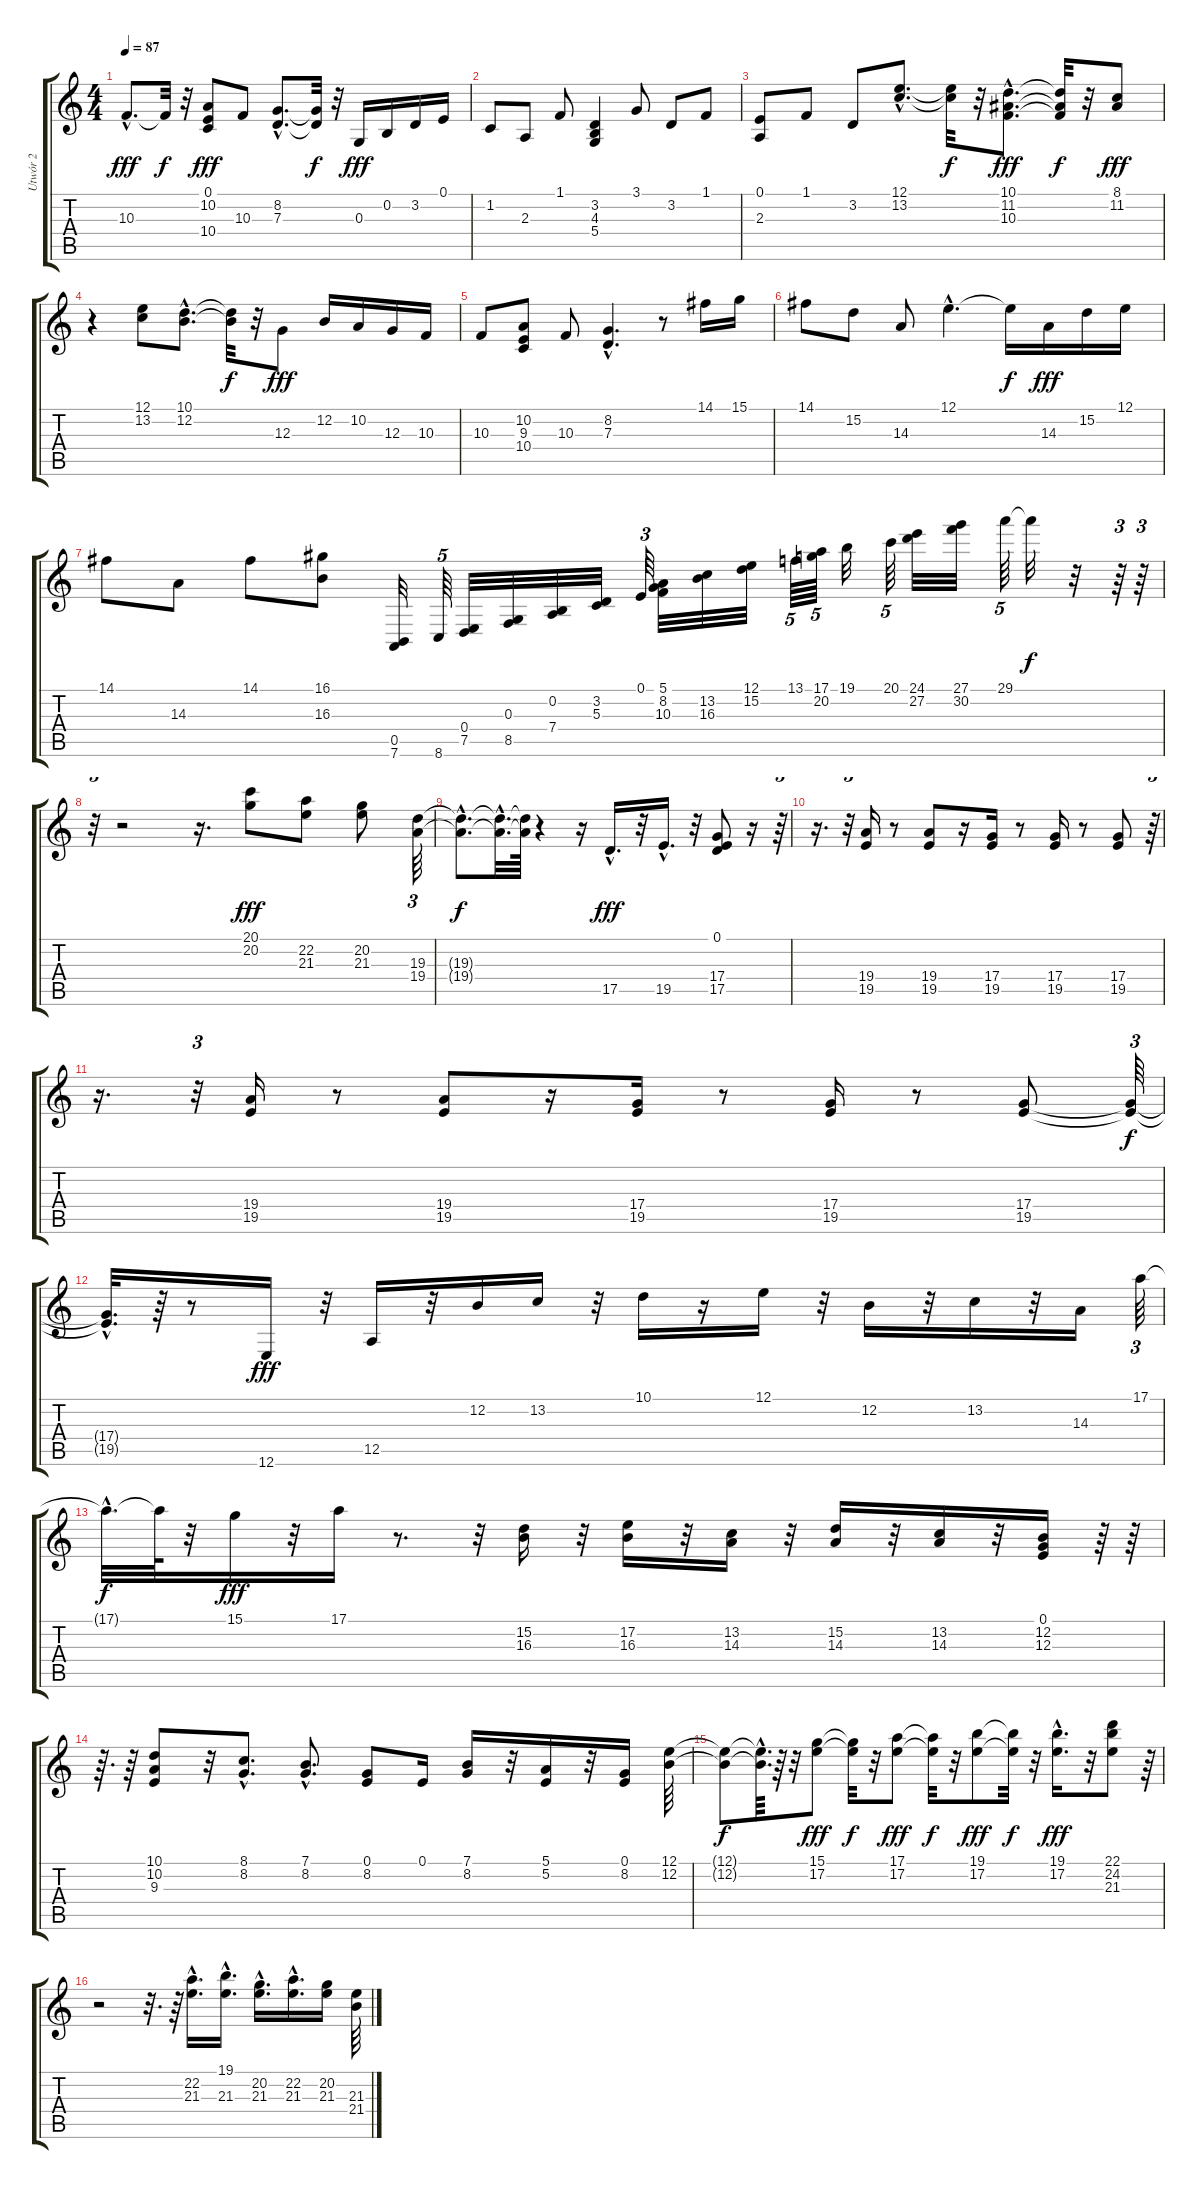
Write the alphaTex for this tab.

\track ("Utwór 2" "Utwór 2") {instrument acousticgrandpiano}
\staff {score tabs}
\tuning (E4 B3 G3 D3 A2 E2) {hide}
\ts (4 4)
\tempo 87
\clef g2
\ks c
10.3{hac}.8{d dy fff} 10.3{t}.32{dy f} r.32 (0.1 10.2 10.4).8{dy fff} 10.3.8 (8.2{hac} 7.3{hac}).8{d} (8.2{t} 7.3{t}).32{dy f} r.32 0.3.16{dy fff} 0.2.16 3.2.16 0.1.16 |
1.2.8 2.3.8 1.1.8 (3.2 4.3 5.4).4 3.1.8 3.2.8 1.1.8 |
(0.1 2.3).8 1.1.8 3.2.8 (12.1{hac} 13.2{hac}).8{d} (12.1{t} 13.2{t}).32{dy f} r.32 (10.1{hac} 11.2{hac} 10.3{hac}).8{d dy fff} (10.1{t} 11.2{t} 10.3{t}).32{dy f} r.32 (8.1 11.2).8{dy fff} |
r.4 (12.1 13.2).8 (10.1{hac} 12.2{hac}).8{d} (10.1{t} 12.2{t}).32{dy f} r.32 12.3.8{dy fff} 12.2.16 10.2.16 12.3.16 10.3.16 |
10.3.8 (10.2 9.3 10.4).8 10.3.8 (8.2{hac} 7.3{hac}).4{d} r.8 14.1.16 15.1.16 |
14.1.8 15.2.8 14.3.8 12.1{hac}.4{d} 12.1{t}.16{dy f} 14.3.16{dy fff} 15.2.16 12.1.16 |
14.1.8 14.3.8 14.1.8 (16.1 16.3).8 (0.5 7.6).32 8.6.64{tu (5 4)} (0.4 7.5).32 (0.3 8.5).32 (0.2 7.4).32 (3.2 5.3).32 0.1.64{tu (3 2)} (5.1 8.2 10.3).32 (13.2 16.3).32 (12.1 15.2).32 13.1.64{tu (5 4)} (17.1 20.2).64{tu (5 4)} 19.1.32 20.1.64{tu (5 4)} (24.1 27.2).32 (27.1 30.2).32 29.1.64{tu (5 4)} 29.1{t}.32{dy f} r.32 r.64{tu (3 2)} r.64{tu (3 2)} |
r.32{tu (3 2)} r.2 r.16{d} (20.1 20.2).8{dy fff volume 16} (22.2 21.3).8 (20.2 21.3).8 (19.3 19.4).64{tu (3 2)} |
(19.3{hac t} 19.4{hac t}).8{d dy f} (19.3{hac t} 19.4{hac t}).32{d} (19.3{t} 19.4{t}).64 r.4 r.16 17.5{hac}.16{d dy fff} r.32 19.5{hac}.16{d} r.32 (0.1 17.4 17.5).8 r.16 r.64{tu (3 2)} |
r.16{d} r.32{tu (3 2)} (19.4 19.5).16 r.8 (19.4 19.5).8 r.16 (17.4 19.5).16 r.8 (17.4 19.5).16 r.8 (17.4 19.5).8 r.64{tu (3 2)} |
r.16{d} r.32{tu (3 2)} (19.4 19.5).16 r.8 (19.4 19.5).8 r.16 (17.4 19.5).16 r.8 (17.4 19.5).16 r.8 (17.4 19.5).8 (17.4{t} 19.5{t}).64{tu (3 2) dy f} |
(17.4{hac t} 19.5{hac t}).32{d} r.64 r.8 12.6.16{dy fff} r.32 12.5.16 r.32 12.2.16 13.2.16 r.32 10.1.16 r.16 12.1.16 r.32 12.2.16 r.32 13.2.16 r.32 14.3.16 17.1.64{tu (3 2)} |
17.1{hac t}.32{d dy f} 17.1{t}.64 r.32 15.1.16{dy fff} r.32 17.1.16 r.8{d} r.32 (15.2 16.3).16 r.32 (17.2 16.3).16 r.32 (13.2 14.3).16 r.32 (15.2 14.3).16 r.32 (13.2 14.3).16 r.32 (0.1 12.2 12.3).16 r.64 r.64 |
r.64{d} r.64 (10.1 10.2 9.3).8 r.32 (8.1{hac} 8.2{hac}).8{d} (7.1{hac} 8.2{hac}).8{d} (0.1 8.2).8 0.1.16 (7.1 8.2).16 r.32 (5.1 5.2).16 r.32 (0.1 8.2).16 (12.1 12.2).64 |
(12.1{t} 12.2{t}).8{dy f} (12.1{hac t} 12.2{hac t}).64{d} r.64 r.32 (15.1 17.2).8{dy fff} (15.1{t} 17.2{t}).32{dy f} r.32 (17.1 17.2).8{dy fff} (17.1{t} 17.2{t}).32{dy f} r.32 (19.1 17.2).8{dy fff} (19.1{t} 17.2{t}).32{dy f} r.32 (19.1{hac} 17.2{hac}).16{d dy fff} r.32 (22.1 24.2 21.3).8 r.64 |
r.2 r.32{d} r.64 (22.2{hac} 21.3{hac}).16{d} (19.1{hac} 21.3{hac}).16{d} (20.2{hac} 21.3{hac}).16{d} (22.2{hac} 21.3{hac}).16{d} (20.2 21.3).16 (21.3 21.4).64
